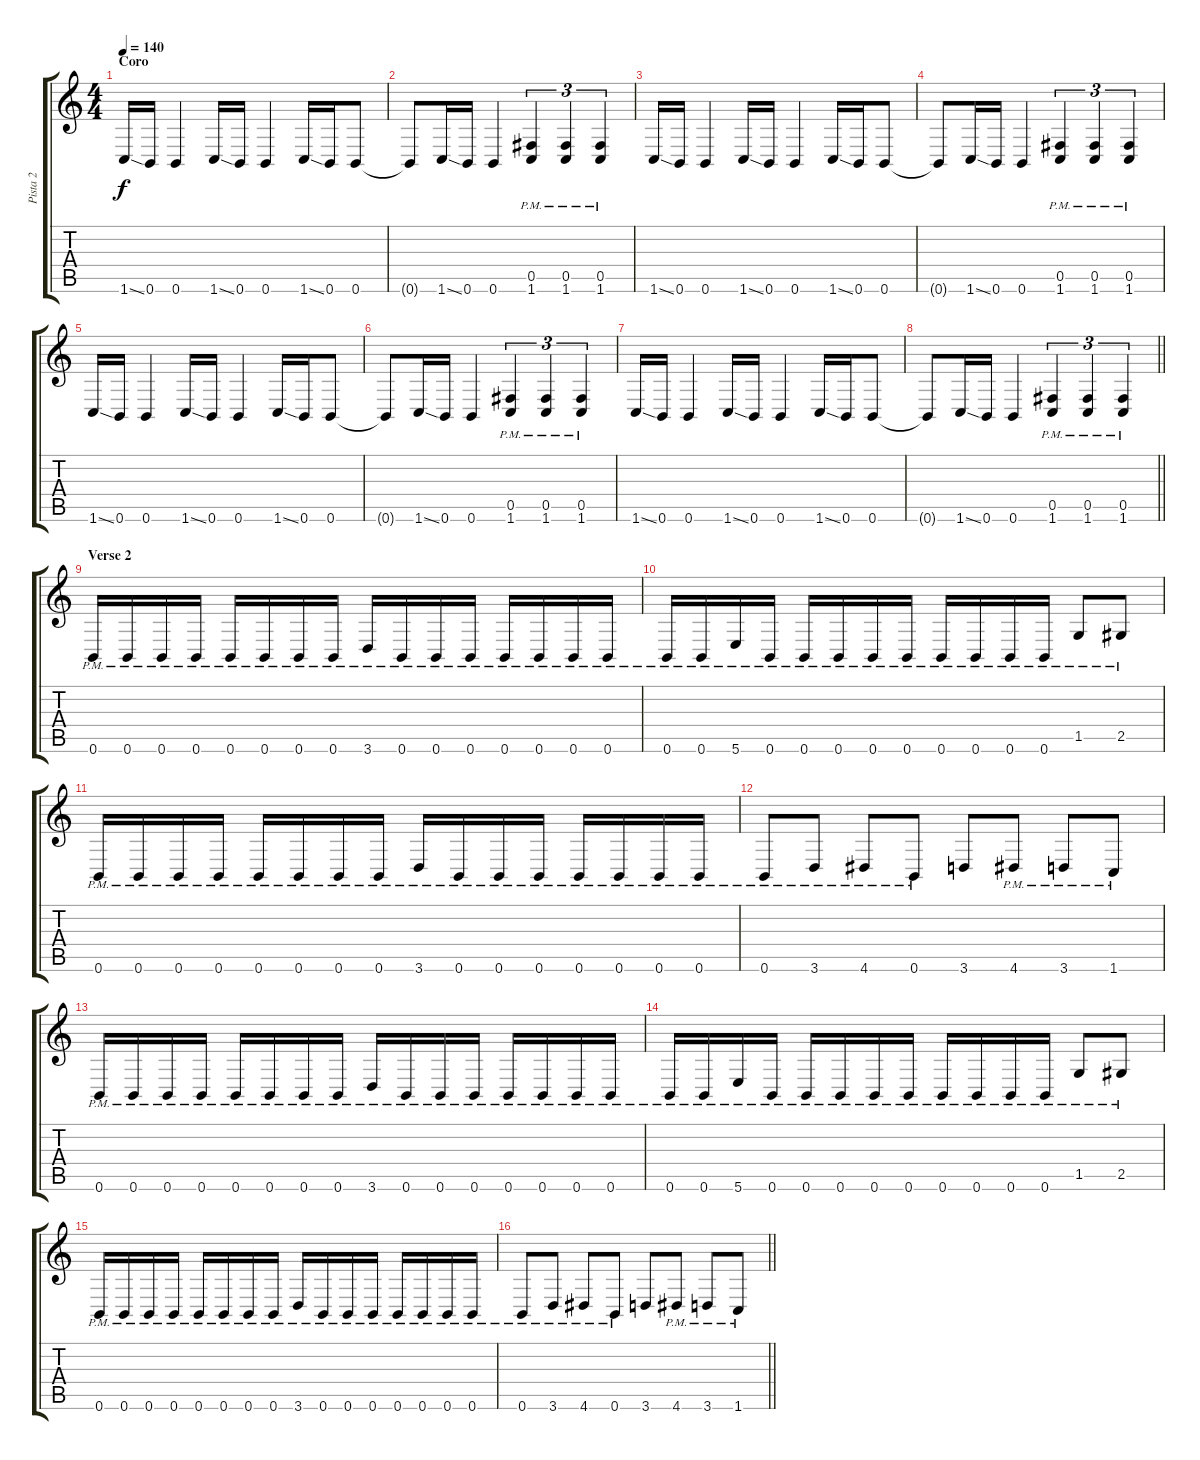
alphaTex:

\track ("Pista 2" "Pista 2") {instrument distortionguitar}
\staff {score tabs}
\tuning (Db4 Ab3 E3 B2 Gb2 B1) {hide}
\ts (4 4)
\section ("" "Coro")
\tempo 140
\clef g2
\ks c
1.6{ss}.16{dy f} 0.6.16 0.6.4 1.6{ss}.16 0.6.16 0.6.4 1.6{ss}.16 0.6.16 0.6.8 |
0.6{t}.8 1.6{ss}.16 0.6.16 0.6.4 (0.5{pm} 1.6{pm}).4{tu (3 2)} (0.5{pm} 1.6{pm}).4{tu (3 2)} (0.5{pm} 1.6{pm}).4{tu (3 2)} |
1.6{ss}.16 0.6.16 0.6.4 1.6{ss}.16 0.6.16 0.6.4 1.6{ss}.16 0.6.16 0.6.8 |
0.6{t}.8 1.6{ss}.16 0.6.16 0.6.4 (0.5{pm} 1.6{pm}).4{tu (3 2)} (0.5{pm} 1.6{pm}).4{tu (3 2)} (0.5{pm} 1.6{pm}).4{tu (3 2)} |
1.6{ss}.16 0.6.16 0.6.4 1.6{ss}.16 0.6.16 0.6.4 1.6{ss}.16 0.6.16 0.6.8 |
0.6{t}.8 1.6{ss}.16 0.6.16 0.6.4 (0.5{pm} 1.6{pm}).4{tu (3 2)} (0.5{pm} 1.6{pm}).4{tu (3 2)} (0.5{pm} 1.6{pm}).4{tu (3 2)} |
1.6{ss}.16 0.6.16 0.6.4 1.6{ss}.16 0.6.16 0.6.4 1.6{ss}.16 0.6.16 0.6.8 |
\barLineRight lightlight
0.6{t}.8 1.6{ss}.16 0.6.16 0.6.4 (0.5{pm} 1.6{pm}).4{tu (3 2)} (0.5{pm} 1.6{pm}).4{tu (3 2)} (0.5{pm} 1.6{pm}).4{tu (3 2)} |
\section ("" "Verse 2")
0.6{pm}.16 0.6{pm}.16 0.6{pm}.16 0.6{pm}.16 0.6{pm}.16 0.6{pm}.16 0.6{pm}.16 0.6{pm}.16 3.6{pm}.16 0.6{pm}.16 0.6{pm}.16 0.6{pm}.16 0.6{pm}.16 0.6{pm}.16 0.6{pm}.16 0.6{pm}.16 |
0.6{pm}.16 0.6{pm}.16 5.6{pm}.16 0.6{pm}.16 0.6{pm}.16 0.6{pm}.16 0.6{pm}.16 0.6{pm}.16 0.6{pm}.16 0.6{pm}.16 0.6{pm}.16 0.6{pm}.16 1.5{pm}.8 2.5{pm}.8 |
0.6{pm}.16 0.6{pm}.16 0.6{pm}.16 0.6{pm}.16 0.6{pm}.16 0.6{pm}.16 0.6{pm}.16 0.6{pm}.16 3.6{pm}.16 0.6{pm}.16 0.6{pm}.16 0.6{pm}.16 0.6{pm}.16 0.6{pm}.16 0.6{pm}.16 0.6{pm}.16 |
0.6{pm}.8 3.6{pm}.8 4.6{pm}.8 0.6{pm}.8 3.6.8 4.6{pm}.8 3.6{pm}.8 1.6{pm}.8 |
0.6{pm}.16 0.6{pm}.16 0.6{pm}.16 0.6{pm}.16 0.6{pm}.16 0.6{pm}.16 0.6{pm}.16 0.6{pm}.16 3.6{pm}.16 0.6{pm}.16 0.6{pm}.16 0.6{pm}.16 0.6{pm}.16 0.6{pm}.16 0.6{pm}.16 0.6{pm}.16 |
0.6{pm}.16 0.6{pm}.16 5.6{pm}.16 0.6{pm}.16 0.6{pm}.16 0.6{pm}.16 0.6{pm}.16 0.6{pm}.16 0.6{pm}.16 0.6{pm}.16 0.6{pm}.16 0.6{pm}.16 1.5{pm}.8 2.5{pm}.8 |
0.6{pm}.16 0.6{pm}.16 0.6{pm}.16 0.6{pm}.16 0.6{pm}.16 0.6{pm}.16 0.6{pm}.16 0.6{pm}.16 3.6{pm}.16 0.6{pm}.16 0.6{pm}.16 0.6{pm}.16 0.6{pm}.16 0.6{pm}.16 0.6{pm}.16 0.6{pm}.16 |
\barLineRight lightlight
0.6{pm}.8 3.6{pm}.8 4.6{pm}.8 0.6{pm}.8 3.6.8 4.6{pm}.8 3.6{pm}.8 1.6{pm}.8
